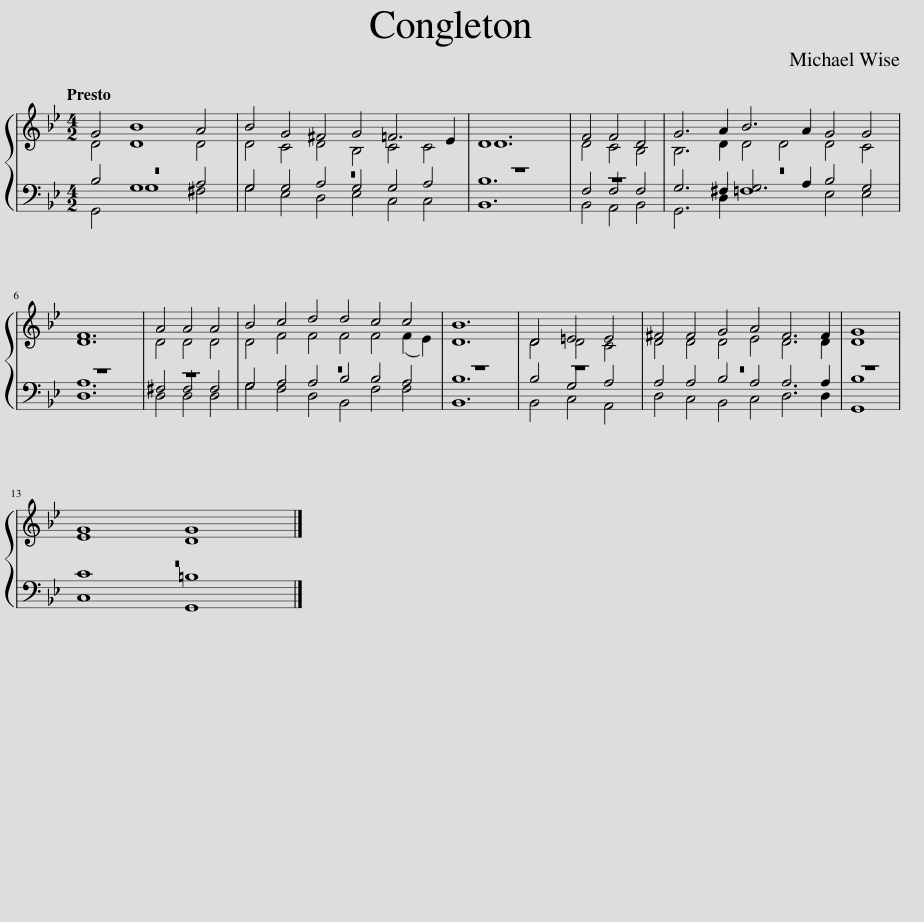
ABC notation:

X:1
%%score { ( 1 2 ) | ( 3 4 ) }
L:1/8
Q:1/4=184
M:4/2
I:linebreak $
K:Bb
V:1 treble
V:2 treble
V:3 bass
V:4 bass
V:1
 G4 B8 A4 | B4 G4 ^F4 G4 =F6 E2 | D12 | F4 F4 D4 | G6 A2 B6 A2 G4 G4 |$ %5
 F12 | A4 A4 A4 | B4 c4 d4 d4 c4 c4 | B12 | D4 =E4 E4 | %10
 ^F4 F4 G4 A4 F6 F2 | G8 |$ G8 G8 |] %13
V:2
 D4 D8 D4 | D4 C4 D4 B,4 C4 C4 | D12 | D4 C4 B,4 | B,6 D2 D4 D4 D4 C4 |$ %5
 D12 | D4 D4 D4 | D4 F4 F4 F4 F4 (F2 E2) | D12 | D4 D4 C4 | %10
 D4 D4 D4 E4 D6 D2 | D8 |$ E8 D8 |] %13
V:3
 B,4 G,8 A,4 | G,4 G,4 A,4 G,4 G,4 A,4 | B,12 | F,4 F,4 F,4 | G,6 ^F,2 G,6 A,2 B,4 G,4 |$ %5
 A,12 | ^F,4 F,4 F,4 | G,4 A,4 A,4 B,4 B,4 A,4 | B,12 | B,4 G,4 A,4 | %10
 A,4 A,4 B,4 A,4 A,6 A,2 | B,8 |$ C8 =B,8 |] %13
V:4
 G,,4 G,8 ^F,4 | G,4 E,4 D,4 E,4 C,4 C,4 | B,,12 | B,,4 A,,4 B,,4 | G,,6 D,2 =F,8 E,4 E,4 |$ %5
 D,12 | D,4 D,4 D,4 | G,4 F,4 D,4 B,,4 F,4 F,4 | B,,12 | B,,4 C,4 A,,4 | %10
 D,4 C,4 B,,4 C,4 D,6 D,2 | G,,8 |$ C,8 G,,8 |] %13
